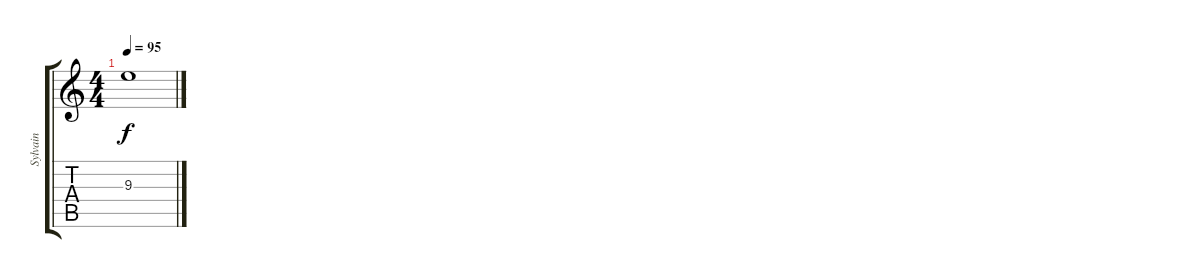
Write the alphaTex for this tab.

\track ("Sylvain" "Sylvain") {instrument electricguitarmuted}
\staff {score tabs}
\tuning (E4 B3 G3 D3 A2 D2) {hide}
\ts (4 4)
\tempo 95
\clef g2
\ks c
9.3{t}.1{dy f}
